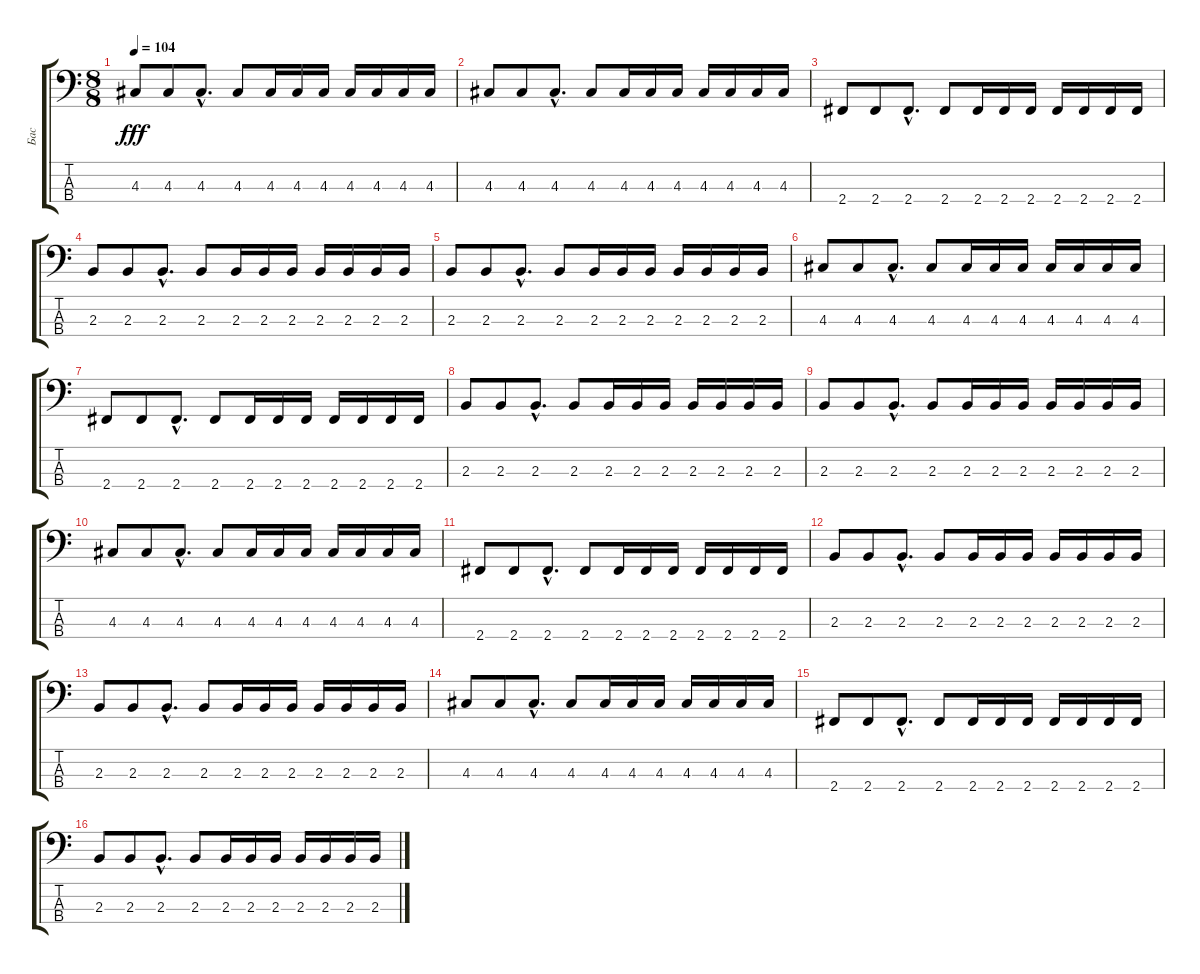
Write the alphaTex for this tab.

\track ("Бас" "Бас") {instrument slapbass1}
\staff {score tabs}
\tuning (G2 D2 A1 E1) {hide}
\ts (8 8)
\tempo 104
\clef f4
\ks c
4.3.8{dy fff} 4.3.8 4.3{hac}.8{d} 4.3.8 4.3.16 4.3.16 4.3.16 4.3.16 4.3.16 4.3.16 4.3.16 |
4.3.8 4.3.8 4.3{hac}.8{d} 4.3.8 4.3.16 4.3.16 4.3.16 4.3.16 4.3.16 4.3.16 4.3.16 |
2.4.8 2.4.8 2.4{hac}.8{d} 2.4.8 2.4.16 2.4.16 2.4.16 2.4.16 2.4.16 2.4.16 2.4.16 |
2.3.8 2.3.8 2.3{hac}.8{d} 2.3.8 2.3.16 2.3.16 2.3.16 2.3.16 2.3.16 2.3.16 2.3.16 |
2.3.8 2.3.8 2.3{hac}.8{d} 2.3.8 2.3.16 2.3.16 2.3.16 2.3.16 2.3.16 2.3.16 2.3.16 |
4.3.8 4.3.8 4.3{hac}.8{d} 4.3.8 4.3.16 4.3.16 4.3.16 4.3.16 4.3.16 4.3.16 4.3.16 |
2.4.8 2.4.8 2.4{hac}.8{d} 2.4.8 2.4.16 2.4.16 2.4.16 2.4.16 2.4.16 2.4.16 2.4.16 |
2.3.8 2.3.8 2.3{hac}.8{d} 2.3.8 2.3.16 2.3.16 2.3.16 2.3.16 2.3.16 2.3.16 2.3.16 |
2.3.8 2.3.8 2.3{hac}.8{d} 2.3.8 2.3.16 2.3.16 2.3.16 2.3.16 2.3.16 2.3.16 2.3.16 |
4.3.8 4.3.8 4.3{hac}.8{d} 4.3.8 4.3.16 4.3.16 4.3.16 4.3.16 4.3.16 4.3.16 4.3.16 |
2.4.8 2.4.8 2.4{hac}.8{d} 2.4.8 2.4.16 2.4.16 2.4.16 2.4.16 2.4.16 2.4.16 2.4.16 |
2.3.8 2.3.8 2.3{hac}.8{d} 2.3.8 2.3.16 2.3.16 2.3.16 2.3.16 2.3.16 2.3.16 2.3.16 |
2.3.8 2.3.8 2.3{hac}.8{d} 2.3.8 2.3.16 2.3.16 2.3.16 2.3.16 2.3.16 2.3.16 2.3.16 |
4.3.8 4.3.8 4.3{hac}.8{d} 4.3.8 4.3.16 4.3.16 4.3.16 4.3.16 4.3.16 4.3.16 4.3.16 |
2.4.8 2.4.8 2.4{hac}.8{d} 2.4.8 2.4.16 2.4.16 2.4.16 2.4.16 2.4.16 2.4.16 2.4.16 |
2.3.8 2.3.8 2.3{hac}.8{d} 2.3.8 2.3.16 2.3.16 2.3.16 2.3.16 2.3.16 2.3.16 2.3.16
